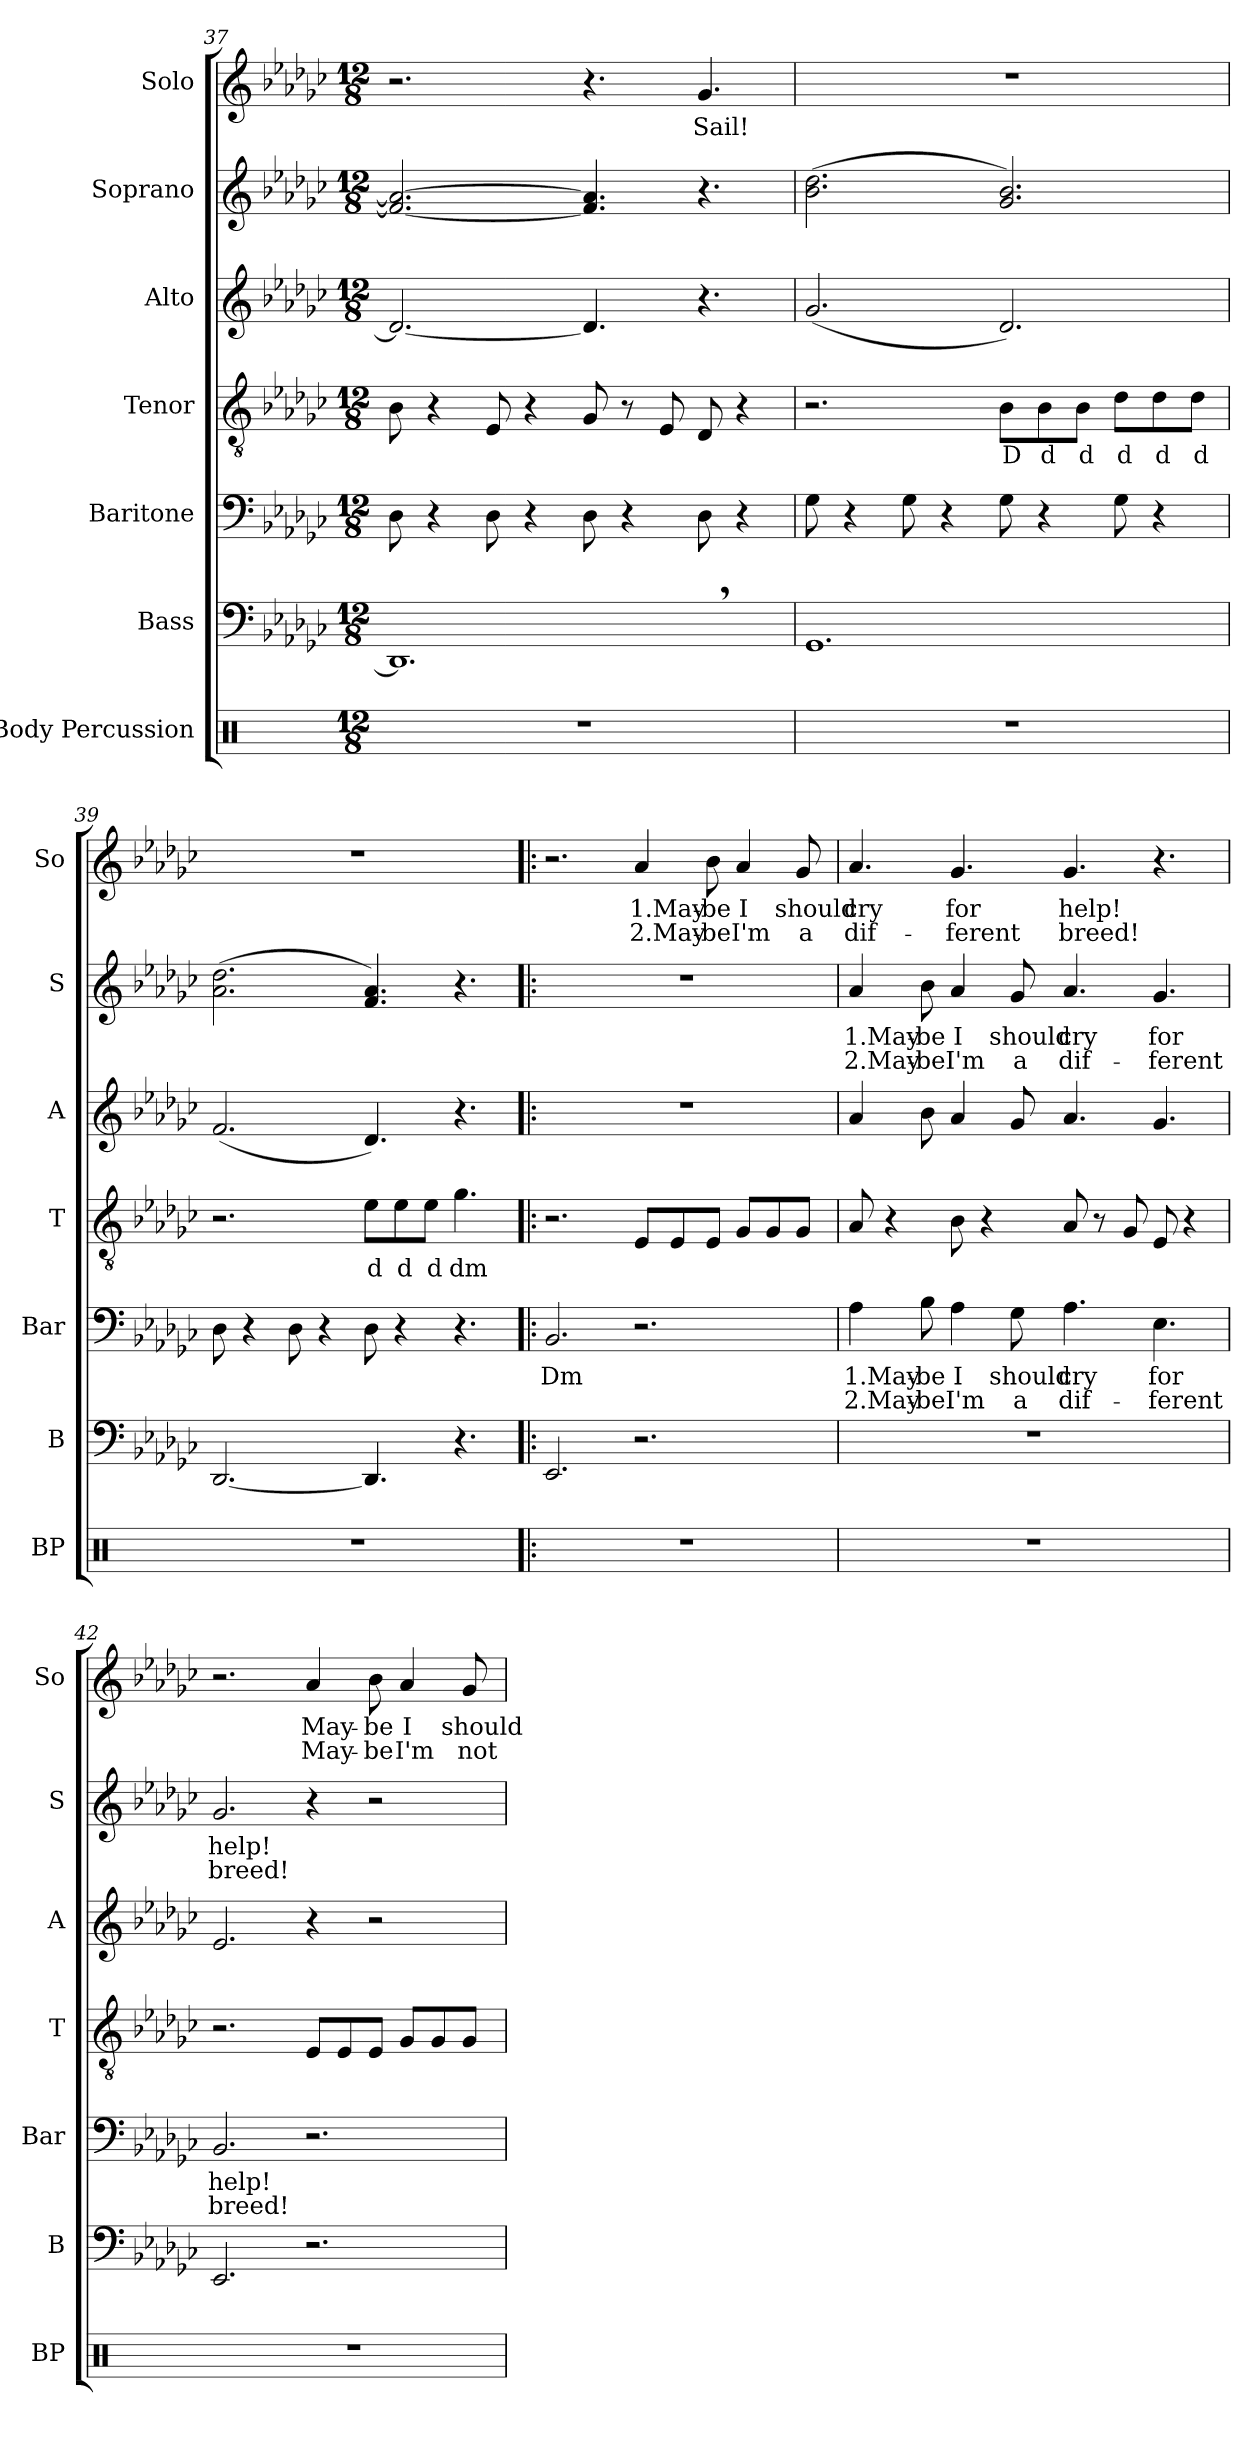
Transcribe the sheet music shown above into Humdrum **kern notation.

**kern	**kern	**kern	**text	**text	**kern	**text	**kern	**kern	**text	**text	**kern	**text	**text
*part7	*part6	*part5	*part5	*part5	*part4	*part4	*part3	*part2	*part2	*part2	*part1	*part1	*part1
*staff7	*staff6	*staff5	*staff5	*staff5	*staff4	*staff4	*staff3	*staff2	*staff2	*staff2	*staff1	*staff1	*staff1
*I"Body Percussion	*I"Bass	*I"Baritone	*	*	*I"Tenor	*	*I"Alto	*I"Soprano	*	*	*I"Solo	*	*
*I'BP	*I'B	*I'Bar	*	*	*I'T	*	*I'A	*I'S	*	*	*I'So	*	*
*clefX	*clefF4	*clefF4	*	*	*clefGv2	*	*clefG2	*clefG2	*	*	*clefG2	*	*
*k[]	*k[b-e-a-d-g-c-]	*k[b-e-a-d-g-c-]	*	*	*k[b-e-a-d-g-c-]	*	*k[b-e-a-d-g-c-]	*k[b-e-a-d-g-c-]	*	*	*k[b-e-a-d-g-c-]	*	*
*M12/8	*M12/8	*M12/8	*	*	*M12/8	*	*M12/8	*M12/8	*	*	*M12/8	*	*
=37	=37	=37	=37	=37	=37	=37	=37	=37	=37	=37	=37	=37	=37
1.r	1.DD-,]	8D-\	.	.	8B-\	.	2.d-/_	2.f/_ 2.a-/_	.	.	2.r	.	.
.	.	4r	.	.	4r	.	.	.	.	.	.	.	.
.	.	8D-\	.	.	8E-/	.	.	.	.	.	.	.	.
.	.	4r	.	.	4r	.	.	.	.	.	.	.	.
.	.	8D-\	.	.	8G-/	.	4.d-/]	4.f/] 4.a-/]	.	.	4.r	.	.
.	.	4r	.	.	8r	.	.	.	.	.	.	.	.
.	.	.	.	.	8E-/	.	.	.	.	.	.	.	.
.	.	8D-\	.	.	8D-/	.	4.r	4.r	.	.	4.g-/	Sail!	.
.	.	4r	.	.	4r	.	.	.	.	.	.	.	.
=38	=38	=38	=38	=38	=38	=38	=38	=38	=38	=38	=38	=38	=38
1.r	1.GG-	8G-\	.	.	2.r	.	(2.g-/	(2.b-\ 2.dd-\	.	.	1.r	.	.
.	.	4r	.	.	.	.	.	.	.	.	.	.	.
.	.	8G-\	.	.	.	.	.	.	.	.	.	.	.
.	.	4r	.	.	.	.	.	.	.	.	.	.	.
.	.	8G-\	.	.	8B-\L	D	2.d-/)	2.g-/ 2.b-/)	.	.	.	.	.
.	.	4r	.	.	8B-\	d	.	.	.	.	.	.	.
.	.	.	.	.	8B-\J	d	.	.	.	.	.	.	.
.	.	8G-\	.	.	8d-\L	d	.	.	.	.	.	.	.
.	.	4r	.	.	8d-\	d	.	.	.	.	.	.	.
.	.	.	.	.	8d-\J	d	.	.	.	.	.	.	.
=39	=39	=39	=39	=39	=39	=39	=39	=39	=39	=39	=39	=39	=39
1.r	[2.DD-/	8D-\	.	.	2.r	.	(2.f/	(2.a-\ 2.dd-\	.	.	1.r	.	.
.	.	4r	.	.	.	.	.	.	.	.	.	.	.
.	.	8D-\	.	.	.	.	.	.	.	.	.	.	.
.	.	4r	.	.	.	.	.	.	.	.	.	.	.
.	4.DD-/]	8D-\	.	.	8e-\L	d	4.d-/)	4.f/ 4.a-/)	.	.	.	.	.
.	.	4r	.	.	8e-\	d	.	.	.	.	.	.	.
.	.	.	.	.	8e-\J	d	.	.	.	.	.	.	.
.	4.r	4.r	.	.	4.g-\	dm	4.r	4.r	.	.	.	.	.
!!LO:PB:g=z
=40!|:	=40!|:	=40!|:	=40!|:	=40!|:	=40!|:	=40!|:	=40!|:	=40!|:	=40!|:	=40!|:	=40!|:	=40!|:	=40!|:
1.r	2.EE-/	2.BB-/	Dm	.	2.r	.	1.r	1.r	.	.	2.r	.	.
.	2.r	2.r	.	.	8E-/L	.	.	.	.	.	4a-/	1.May-	2.May-
.	.	.	.	.	8E-/	.	.	.	.	.	.	.	.
.	.	.	.	.	8E-/J	.	.	.	.	.	8b-\	-be	-be
.	.	.	.	.	8G-/L	.	.	.	.	.	4a-/	I	I'm
.	.	.	.	.	8G-/	.	.	.	.	.	.	.	.
.	.	.	.	.	8G-/J	.	.	.	.	.	8g-/	should	a
=41	=41	=41	=41	=41	=41	=41	=41	=41	=41	=41	=41	=41	=41
1.r	1.r	4A-\	1.May-	2.May-	8A-/	.	4a-/	4a-/	1.May-	2.May-	4.a-/	cry	dif-
.	.	.	.	.	4r	.	.	.	.	.	.	.	.
.	.	8B-\	-be	-be	.	.	8b-\	8b-\	-be	-be	.	.	.
.	.	4A-\	I	I'm	8B-\	.	4a-/	4a-/	I	I'm	4.g-/	for	-ferent
.	.	.	.	.	4r	.	.	.	.	.	.	.	.
.	.	8G-\	should	a	.	.	8g-/	8g-/	should	a	.	.	.
.	.	4.A-\	cry	dif-	8A-/	.	4.a-/	4.a-/	cry	dif-	4.g-/	help!	breed!
.	.	.	.	.	8r	.	.	.	.	.	.	.	.
.	.	.	.	.	8G-/	.	.	.	.	.	.	.	.
.	.	4.E-\	for	-ferent	8E-/	.	4.g-/	4.g-/	for	-ferent	4.r	.	.
.	.	.	.	.	4r	.	.	.	.	.	.	.	.
=42	=42	=42	=42	=42	=42	=42	=42	=42	=42	=42	=42	=42	=42
1.r	2.EE-/	2.BB-/	help!	breed!	2.r	.	2.e-/	2.g-/	help!	breed!	2.r	.	.
.	2.r	2.r	.	.	8E-/L	.	4r	4r	.	.	4a-/	May-	May-
.	.	.	.	.	8E-/	.	.	.	.	.	.	.	.
.	.	.	.	.	8E-/J	.	2r	2r	.	.	8b-\	-be	-be
.	.	.	.	.	8G-/L	.	.	.	.	.	4a-/	I	I'm
.	.	.	.	.	8G-/	.	.	.	.	.	.	.	.
.	.	.	.	.	8G-/J	.	.	.	.	.	8g-/	should	not
=	=	=	=	=	=	=	=	=	=	=	=	=	=
*-	*-	*-	*-	*-	*-	*-	*-	*-	*-	*-	*-	*-	*-
